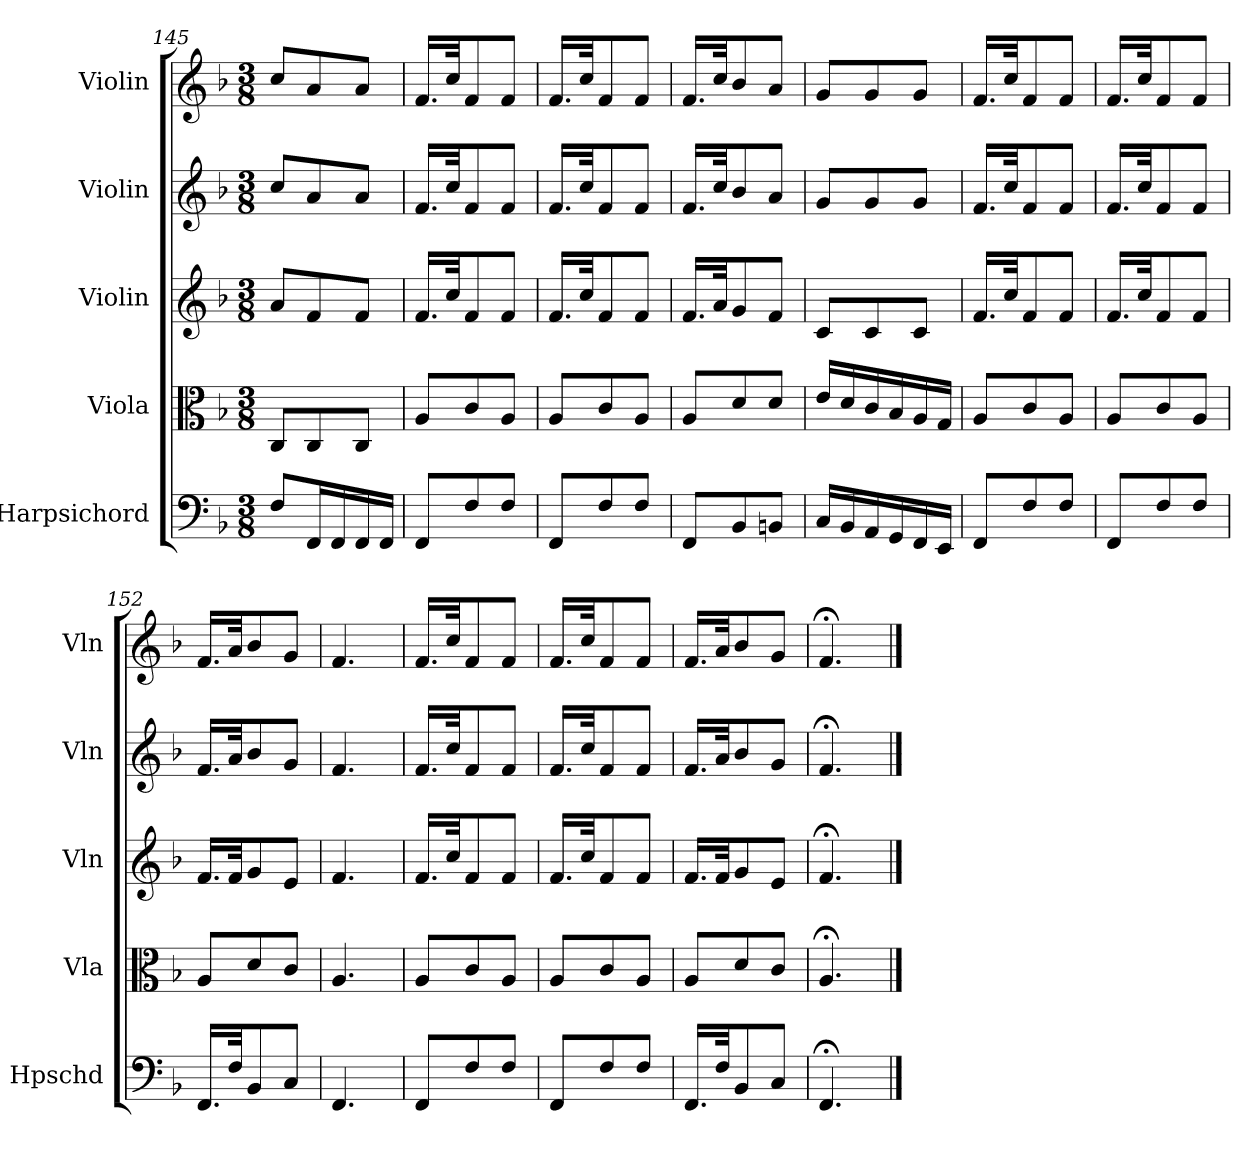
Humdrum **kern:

**kern	**kern	**kern	**kern	**kern
*part5	*part4	*part3	*part2	*part1
*staff5	*staff4	*staff3	*staff2	*staff1
*I"Harpsichord	*I"Viola	*I"Violin	*I"Violin	*I"Violin
*I'Hpschd	*I'Vla	*I'Vln	*I'Vln	*I'Vln
*clefF4	*clefC3	*clefG2	*clefG2	*clefG2
*k[b-]	*k[b-]	*k[b-]	*k[b-]	*k[b-]
*F:	*F:	*F:	*F:	*F:
*M3/8	*M3/8	*M3/8	*M3/8	*M3/8
=145	=145	=145	=145	=145
8F/L	8C/L	8a/L	8cc/L	8cc/L
16FF/L	8C/	8f/	8a/	8a/
16FF/	.	.	.	.
16FF/	8C/J	8f/J	8a/J	8a/J
16FF/JJ	.	.	.	.
=146	=146	=146	=146	=146
8FF/L	8A/L	16.f/LL	16.f/LL	16.f/LL
.	.	32cc/JK	32cc/JK	32cc/JK
8F/	8c/	8f/	8f/	8f/
8F/J	8A/J	8f/J	8f/J	8f/J
=147	=147	=147	=147	=147
8FF/L	8A/L	16.f/LL	16.f/LL	16.f/LL
.	.	32cc/JK	32cc/JK	32cc/JK
8F/	8c/	8f/	8f/	8f/
8F/J	8A/J	8f/J	8f/J	8f/J
=148	=148	=148	=148	=148
8FF/L	8A/L	16.f/LL	16.f/LL	16.f/LL
.	.	32a/JK	32cc/JK	32cc/JK
8BB-/	8d/	8g/	8b-/	8b-/
8BBn/J	8d/J	8f/J	8a/J	8a/J
=149	=149	=149	=149	=149
16C/LL	16e/LL	8c/L	8g/L	8g/L
16BB-/	16d/	.	.	.
16AA/	16c/	8c/	8g/	8g/
16GG/	16B-/	.	.	.
16FF/	16A/	8c/J	8g/J	8g/J
16EE/JJ	16G/JJ	.	.	.
=150	=150	=150	=150	=150
8FF/L	8A/L	16.f/LL	16.f/LL	16.f/LL
.	.	32cc/JK	32cc/JK	32cc/JK
8F/	8c/	8f/	8f/	8f/
8F/J	8A/J	8f/J	8f/J	8f/J
=151	=151	=151	=151	=151
8FF/L	8A/L	16.f/LL	16.f/LL	16.f/LL
.	.	32cc/JK	32cc/JK	32cc/JK
8F/	8c/	8f/	8f/	8f/
8F/J	8A/J	8f/J	8f/J	8f/J
=152	=152	=152	=152	=152
16.FF/LL	8A/L	16.f/LL	16.f/LL	16.f/LL
32F/JK	.	32f/JK	32a/JK	32a/JK
8BB-/	8d/	8g/	8b-/	8b-/
8C/J	8c/J	8e/J	8g/J	8g/J
=153	=153	=153	=153	=153
4.FF/	4.A/	4.f/	4.f/	4.f/
=154	=154	=154	=154	=154
8FF/L	8A/L	16.f/LL	16.f/LL	16.f/LL
.	.	32cc/JK	32cc/JK	32cc/JK
8F/	8c/	8f/	8f/	8f/
8F/J	8A/J	8f/J	8f/J	8f/J
=155	=155	=155	=155	=155
8FF/L	8A/L	16.f/LL	16.f/LL	16.f/LL
.	.	32cc/JK	32cc/JK	32cc/JK
8F/	8c/	8f/	8f/	8f/
8F/J	8A/J	8f/J	8f/J	8f/J
=156	=156	=156	=156	=156
16.FF/LL	8A/L	16.f/LL	16.f/LL	16.f/LL
32F/JK	.	32f/JK	32a/JK	32a/JK
8BB-/	8d/	8g/	8b-/	8b-/
8C/J	8c/J	8e/J	8g/J	8g/J
=157	=157	=157	=157	=157
4.FF;</	4.A;</	4.f;</	4.f;</	4.f;</
==	==	==	==	==
*-	*-	*-	*-	*-
